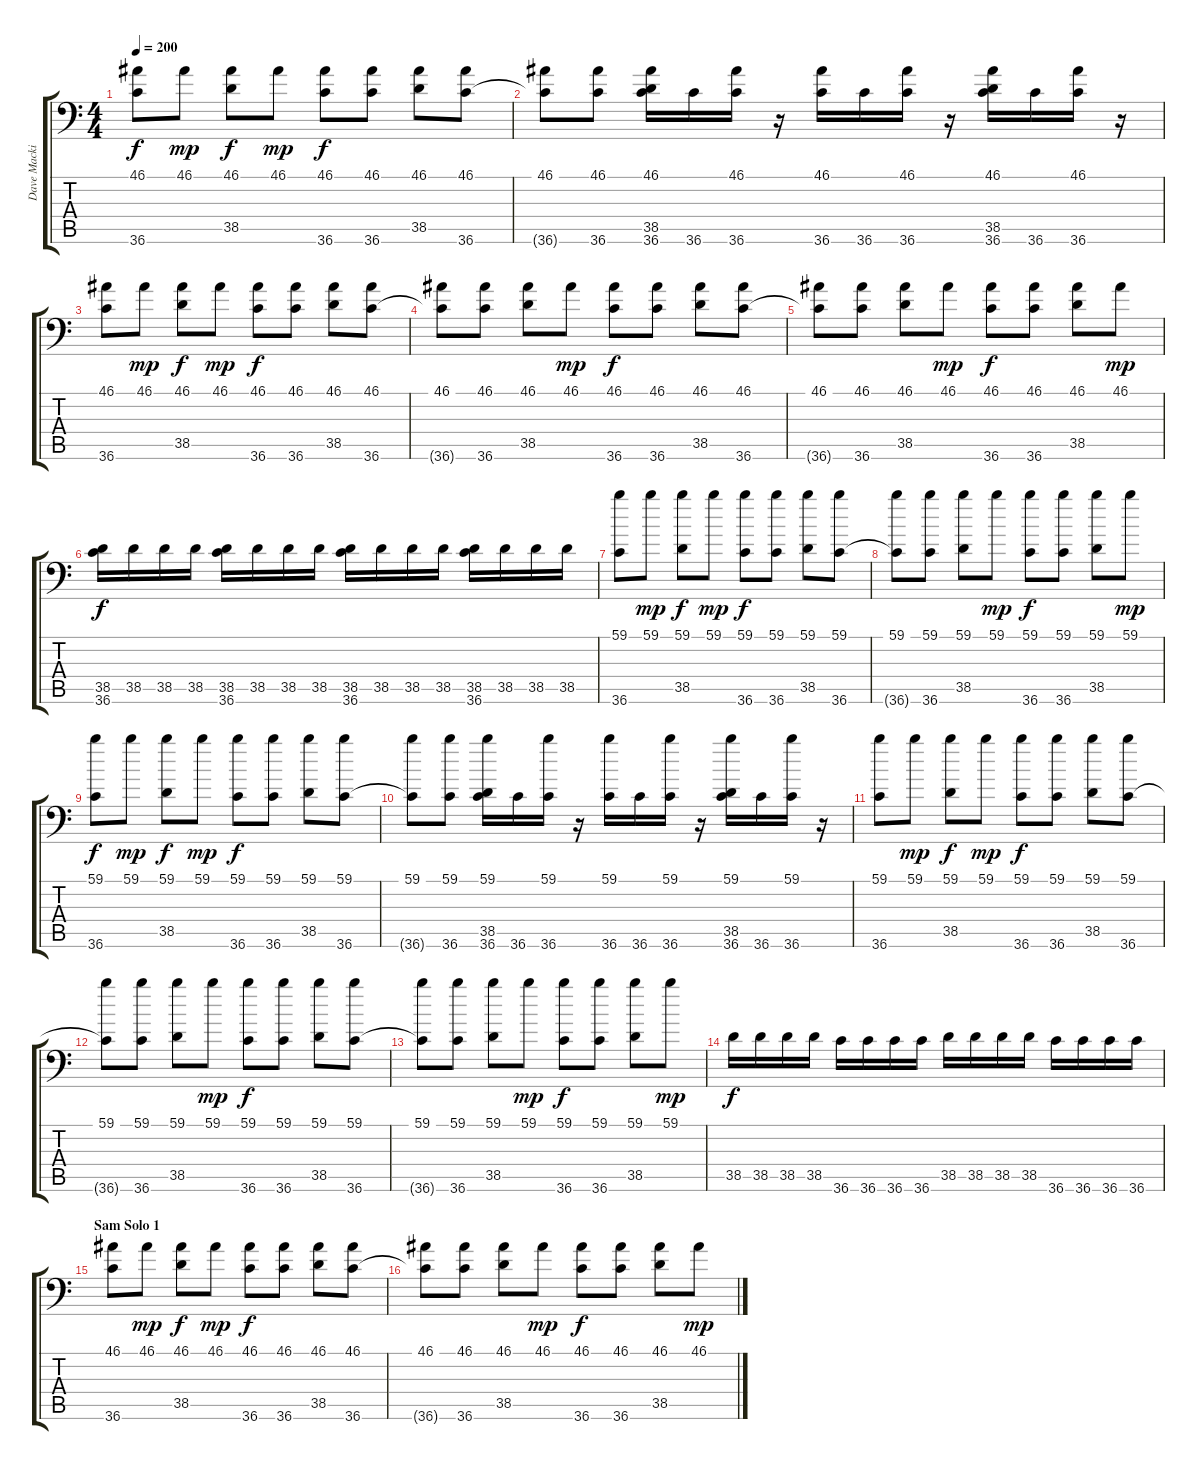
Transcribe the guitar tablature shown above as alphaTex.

\track ("Dave Mackintosh | Drums" "Dave Macki") {instrument acousticgrandpiano}
\staff {score tabs}
\tuning (C-1 C-1 C-1 C-1 C-1 C-1) {hide}
\ts (4 4)
\tempo 200
\clef f4
\ks c
(46.1 36.6).8{dy f} 46.1.8{dy mp} (46.1 38.5).8{dy f} 46.1.8{dy mp} (46.1 36.6).8{dy f} (46.1 36.6).8 (46.1 38.5).8 (46.1 36.6).8 |
(46.1 36.6{t}).8 (46.1 36.6).8 (46.1 38.5 36.6).16 36.6.16 (46.1 36.6).16 r.16 (46.1 36.6).16 36.6.16 (46.1 36.6).16 r.16 (46.1 38.5 36.6).16 36.6.16 (46.1 36.6).16 r.16 |
(46.1 36.6).8 46.1.8{dy mp} (46.1 38.5).8{dy f} 46.1.8{dy mp} (46.1 36.6).8{dy f} (46.1 36.6).8 (46.1 38.5).8 (46.1 36.6).8 |
(46.1 36.6{t}).8 (46.1 36.6).8 (46.1 38.5).8 46.1.8{dy mp} (46.1 36.6).8{dy f} (46.1 36.6).8 (46.1 38.5).8 (46.1 36.6).8 |
(46.1 36.6{t}).8 (46.1 36.6).8 (46.1 38.5).8 46.1.8{dy mp} (46.1 36.6).8{dy f} (46.1 36.6).8 (46.1 38.5).8 46.1.8{dy mp} |
(38.5 36.6).16{dy f} 38.5.16 38.5.16 38.5.16 (38.5 36.6).16 38.5.16 38.5.16 38.5.16 (38.5 36.6).16 38.5.16 38.5.16 38.5.16 (38.5 36.6).16 38.5.16 38.5.16 38.5.16 |
(59.1 36.6).8 59.1.8{dy mp} (59.1 38.5).8{dy f} 59.1.8{dy mp} (59.1 36.6).8{dy f} (59.1 36.6).8 (59.1 38.5).8 (59.1 36.6).8 |
(59.1 36.6{t}).8 (59.1 36.6).8 (59.1 38.5).8 59.1.8{dy mp} (59.1 36.6).8{dy f} (59.1 36.6).8 (59.1 38.5).8 59.1.8{dy mp} |
(59.1 36.6).8{dy f} 59.1.8{dy mp} (59.1 38.5).8{dy f} 59.1.8{dy mp} (59.1 36.6).8{dy f} (59.1 36.6).8 (59.1 38.5).8 (59.1 36.6).8 |
(59.1 36.6{t}).8 (59.1 36.6).8 (59.1 38.5 36.6).16 36.6.16 (59.1 36.6).16 r.16 (59.1 36.6).16 36.6.16 (59.1 36.6).16 r.16 (59.1 38.5 36.6).16 36.6.16 (59.1 36.6).16 r.16 |
(59.1 36.6).8 59.1.8{dy mp} (59.1 38.5).8{dy f} 59.1.8{dy mp} (59.1 36.6).8{dy f} (59.1 36.6).8 (59.1 38.5).8 (59.1 36.6).8 |
(59.1 36.6{t}).8 (59.1 36.6).8 (59.1 38.5).8 59.1.8{dy mp} (59.1 36.6).8{dy f} (59.1 36.6).8 (59.1 38.5).8 (59.1 36.6).8 |
(59.1 36.6{t}).8 (59.1 36.6).8 (59.1 38.5).8 59.1.8{dy mp} (59.1 36.6).8{dy f} (59.1 36.6).8 (59.1 38.5).8 59.1.8{dy mp} |
38.5.16{dy f} 38.5.16 38.5.16 38.5.16 36.6.16 36.6.16 36.6.16 36.6.16 38.5.16 38.5.16 38.5.16 38.5.16 36.6.16 36.6.16 36.6.16 36.6.16 |
\section ("" "Sam Solo 1")
(46.1 36.6).8 46.1.8{dy mp} (46.1 38.5).8{dy f} 46.1.8{dy mp} (46.1 36.6).8{dy f} (46.1 36.6).8 (46.1 38.5).8 (46.1 36.6).8 |
(46.1 36.6{t}).8 (46.1 36.6).8 (46.1 38.5).8 46.1.8{dy mp} (46.1 36.6).8{dy f} (46.1 36.6).8 (46.1 38.5).8 46.1.8{dy mp}
